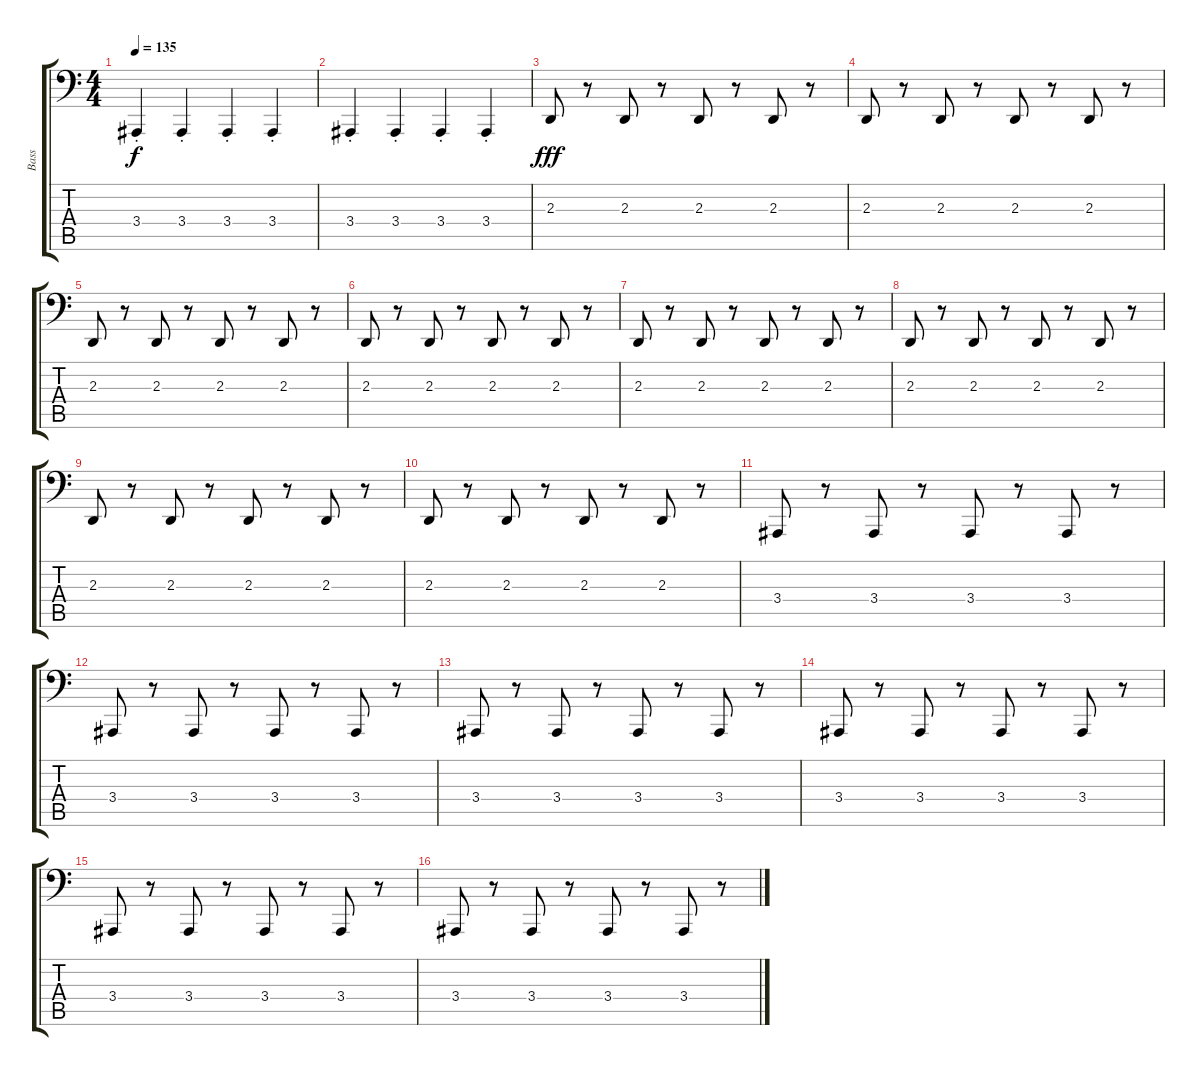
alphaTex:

\track ("Bass" "Bass") {instrument lead2sawtooth}
\staff {score tabs}
\tuning (A2 E2 C2 G1 D1 A0) {hide}
\ts (4 4)
\tempo 135
\clef f4
\ks c
3.4{st}.4{dy f} 3.4{st}.4 3.4{st}.4 3.4{st}.4 |
3.4{st}.4 3.4{st}.4 3.4{st}.4 3.4{st}.4 |
2.3.8{dy fff} r.8 2.3.8 r.8 2.3.8 r.8 2.3.8 r.8 |
2.3.8 r.8 2.3.8 r.8 2.3.8 r.8 2.3.8 r.8 |
2.3.8 r.8 2.3.8 r.8 2.3.8 r.8 2.3.8 r.8 |
2.3.8 r.8 2.3.8 r.8 2.3.8 r.8 2.3.8 r.8 |
2.3.8 r.8 2.3.8 r.8 2.3.8 r.8 2.3.8 r.8 |
2.3.8 r.8 2.3.8 r.8 2.3.8 r.8 2.3.8 r.8 |
2.3.8 r.8 2.3.8 r.8 2.3.8 r.8 2.3.8 r.8 |
2.3.8 r.8 2.3.8 r.8 2.3.8 r.8 2.3.8 r.8 |
3.4.8 r.8 3.4.8 r.8 3.4.8 r.8 3.4.8 r.8 |
3.4.8 r.8 3.4.8 r.8 3.4.8 r.8 3.4.8 r.8 |
3.4.8 r.8 3.4.8 r.8 3.4.8 r.8 3.4.8 r.8 |
3.4.8 r.8 3.4.8 r.8 3.4.8 r.8 3.4.8 r.8 |
3.4.8 r.8 3.4.8 r.8 3.4.8 r.8 3.4.8 r.8 |
3.4.8 r.8 3.4.8 r.8 3.4.8 r.8 3.4.8 r.8
